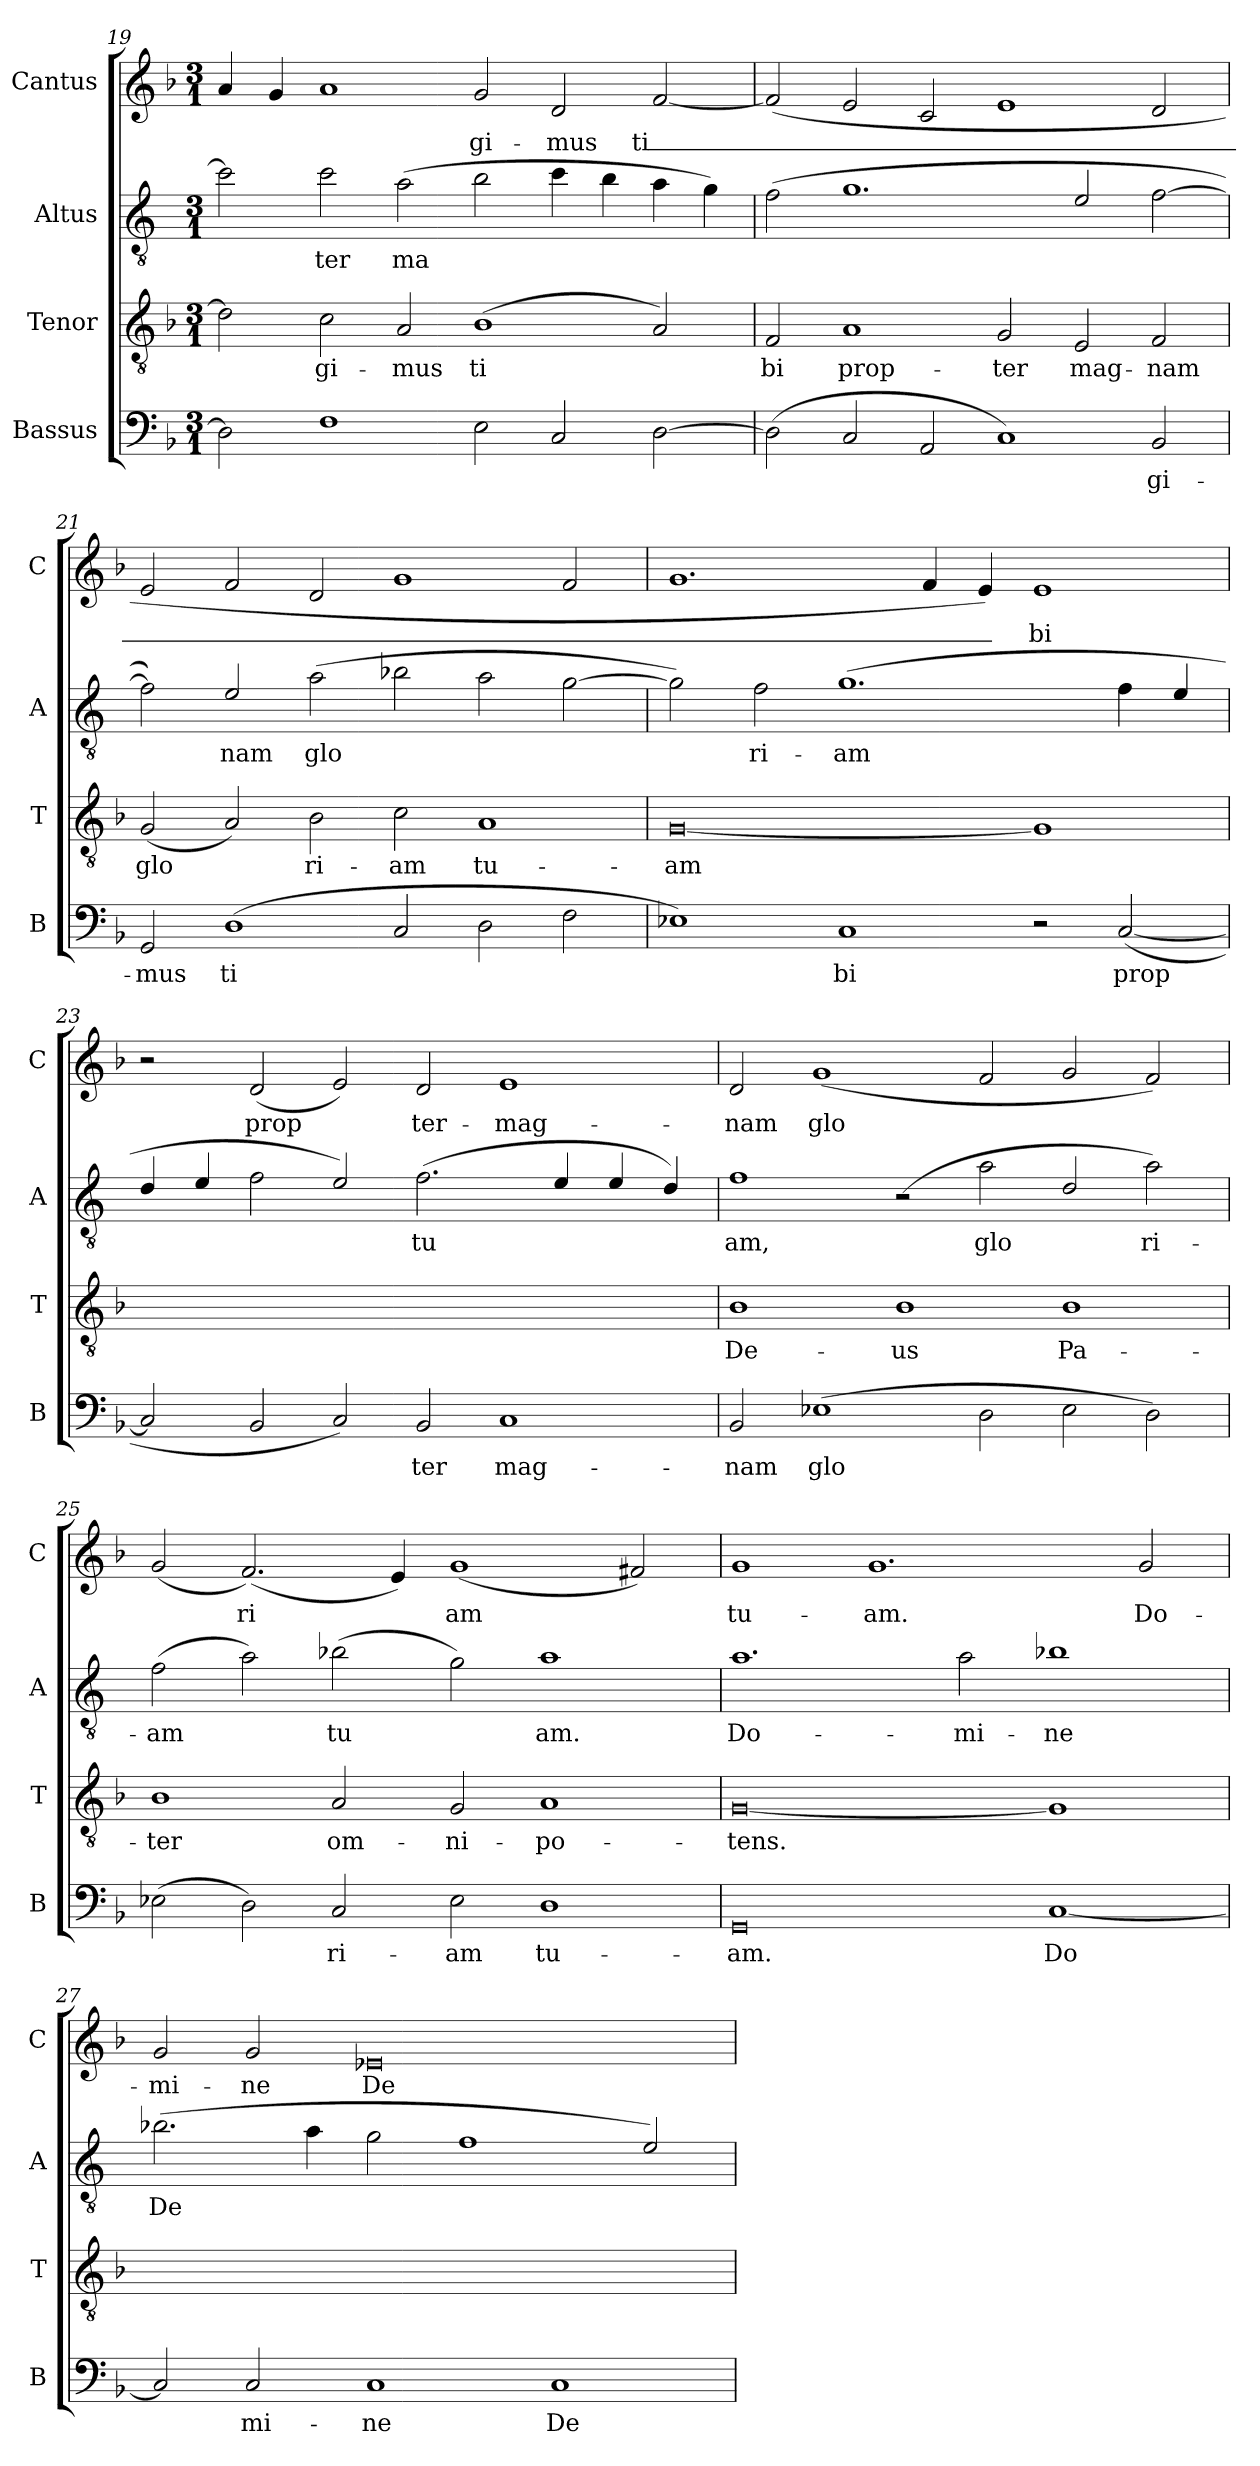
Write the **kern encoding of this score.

**kern	**text	**kern	**text	**kern	**text	**kern	**text
*part4	*part4	*part3	*part3	*part2	*part2	*part1	*part1
*staff4	*staff4	*staff3	*staff3	*staff2	*staff2	*staff1	*staff1
*I"Bassus	*	*I"Tenor	*	*I"Altus	*	*I"Cantus	*
*I'B	*	*I'T	*	*I'A	*	*I'C	*
!!LO:LB:g=z
*clefF4	*	*clefGv2	*	*clefGv2	*	*clefG2	*
*	*	*	*	*ITrd4c7	*	*	*
*k[b-]	*	*k[b-]	*	*k[b-]	*	*k[b-]	*
*M3/1	*	*M3/1	*	*M3/1	*	*M3/1	*
=19	=19	=19	=19	=19	=19	=19	=19
2D\]	.	2d\]	.	2f\]	.	4a/	.
.	.	.	.	.	.	4g/	.
!	!	!	!LO:LY:b	!	!LO:LY:b	!	!
1F	.	2c\	gi-	2f\	ter	1a	.
!	!	!	!LO:LY:b	!	!LO:LY:b	!	!
.	.	2A/	mus	(2d\	ma	.	.
!	!	!	!LO:LY:b	!	!	!	!LO:LY:b
2E\	.	(1B-	ti	2e\	.	2g/	gi-
!	!	!	!	!	!	!	!LO:LY:b
2C/	.	.	.	4f\	.	2d/	mus
.	.	.	.	4e\	.	.	.
!	!	!	!	!	!	!	!LO:LY:b
[2D\	.	2A/)	.	4d\	.	[2f/	ti_-
.	.	.	.	4c\)	.	.	.
!!LO:PB:g=z
=20	=20	=20	=20	=20	=20	=20	=20
!	!	!	!LO:LY:b	!	!	!	!
(2D\]	.	2F/	bi	(2B-\	.	(2f/]	.
!	!	!	!LO:LY:b	!	!	!	!
2C/	.	1A	prop-	1.c	.	2e/	.
2AA/	.	.	.	.	.	2c/	.
!	!	!	!LO:LY:b	!	!	!	!
1C)	.	2G/	ter	.	.	1e	.
!	!	!	!LO:LY:b	!	!	!	!
.	.	2E/	mag-	2A/	.	.	.
!	!LO:LY:b	!	!LO:LY:b	!	!	!	!
2BB-/	gi-	2F/	nam	[2B-\	.	2d/	.
=21	=21	=21	=21	=21	=21	=21	=21
!	!LO:LY:b	!	!LO:LY:b	!	!	!	!
2GG/	mus	(2G/	glo	2B-\])	.	2e/	.
!	!LO:LY:b	!	!	!	!LO:LY:b	!	!
(1D	ti	2A/)	.	2A/	nam	2f/	.
!	!	!	!LO:LY:b	!	!LO:LY:b	!	!
.	.	2B-\	ri-	(2d\	glo	2d/	.
!	!	!	!LO:LY:b	!	!	!	!
2C/	.	2c\	am	2e-X\	.	1g	.
!	!	!	!LO:LY:b	!	!	!	!
2D\	.	1A	tu-	2d\	.	.	.
2F\	.	.	.	[2c\	.	2f/	.
=22	=22	=22	=22	=22	=22	=22	=22
!	!	!	!LO:LY:b	!	!	!	!
1E-X)	.	[0G	am	2c\])	.	1.g	.
!	!	!	!	!	!LO:LY:b	!	!
.	.	.	.	2B-\	ri-	.	.
!	!LO:LY:b	!	!	!	!LO:LY:b	!	!
1C	bi	.	.	(1.c	am	.	.
.	.	.	.	.	.	4f/	.
.	.	.	.	.	.	4e/)	.
!	!	!	!	!	!	!	!LO:LY:b
2r	.	1G]	.	.	.	1e	bi
!	!LO:LY:b	!	!	!	!	!	!
([2C/	prop	.	.	4B-\	.	.	.
.	.	.	.	4A/	.	.	.
=23	=23	=23	=23	=23	=23	=23	=23
2C/]	.	0.ryy	.	4G/	.	2r	.
.	.	.	.	4A/	.	.	.
!	!	!	!	!	!	!	!LO:LY:b
2BB-/	.	.	.	2B-\	.	(2d/	prop
2C/)	.	.	.	2A/)	.	2e/)	.
!	!LO:LY:b	!	!	!	!LO:LY:b	!	!LO:LY:b
2BB-/	ter	.	.	(2.B-\	tu	2d/	ter-
!	!LO:LY:b	!	!	!	!	!	!LO:LY:b
1C	mag-	.	.	.	.	1e	mag-
.	.	.	.	4A/	.	.	.
.	.	.	.	4A/	.	.	.
.	.	.	.	4G/)	.	.	.
!!LO:LB:g=z
=24	=24	=24	=24	=24	=24	=24	=24
!	!LO:LY:b	!	!LO:LY:b	!	!LO:LY:b	!	!LO:LY:b
2BB-/	nam	1B-	De-	1B-	am,	2d/	nam
!	!LO:LY:b	!	!	!	!	!	!LO:LY:b
(1E-X	glo	.	.	.	.	(1g	glo
!	!	!	!LO:LY:b	!	!	!	!
.	.	1B-	us	(2r	.	.	.
!	!	!	!	!	!LO:LY:b	!	!
2D\	.	.	.	2d\	glo	2f/	.
!	!	!	!LO:LY:b	!	!	!	!
2E-\	.	1B-	Pa-	2G/	.	2g/	.
!	!	!	!	!	!LO:LY:b	!	!
2D\)	.	.	.	2d\)	ri-	2f/)	.
!!LO:LB:g=z
=25	=25	=25	=25	=25	=25	=25	=25
!	!	!	!LO:LY:b	!	!LO:LY:b	!	!LO:LY:b
(2E-X\	.	1B-	ter	(2B-\	am	(2g/	_-
!	!	!	!	!	!	!	!LO:LY:b
2D\)	.	.	.	2d\)	.	(2.f/)	ri
!	!LO:LY:b	!	!LO:LY:b	!	!LO:LY:b	!	!
2C/	ri-	2A/	om-	(2e-X\	tu	.	.
.	.	.	.	.	.	4e/)	.
!	!LO:LY:b	!	!LO:LY:b	!	!	!	!LO:LY:b
2E-\	am	2G/	ni-	2c\)	.	(1g	am
!	!LO:LY:b	!	!LO:LY:b	!	!LO:LY:b	!	!
1D	tu-	1A	po-	1d	am.	.	.
.	.	.	.	.	.	2f#X/)	.
=26	=26	=26	=26	=26	=26	=26	=26
!	!LO:LY:b	!	!LO:LY:b	!	!LO:LY:b	!	!LO:LY:b
0GG	am.	[0G	tens.	1.d	Do-	1g	tu-
!	!	!	!	!	!	!	!LO:LY:b
.	.	.	.	.	.	1.g	am.
!	!	!	!	!	!LO:LY:b	!	!
.	.	.	.	2d\	mi-	.	.
!	!LO:LY:b	!	!	!	!LO:LY:b	!	!
[1C	Do	1G]	.	1e-X	ne	.	.
!	!	!	!	!	!	!	!LO:LY:b
.	.	.	.	.	.	2g/	Do-
=27	=27	=27	=27	=27	=27	=27	=27
!	!	!	!	!	!LO:LY:b	!	!LO:LY:b
2C/]	.	0.ryy	.	(2.e-X\	De	2g/	mi-
!	!LO:LY:b	!	!	!	!	!	!LO:LY:b
2C/	mi-	.	.	.	.	2g/	ne
.	.	.	.	4d\	.	.	.
!	!LO:LY:b	!	!	!	!	!	!LO:LY:b
1C	ne	.	.	2c\	.	0e-X	De-
.	.	.	.	1B-	.	.	.
!	!LO:LY:b	!	!	!	!	!	!
1C	De-	.	.	.	.	.	.
.	.	.	.	2A/)	.	.	.
=	=	=	=	=	=	=	=
*-	*-	*-	*-	*-	*-	*-	*-
